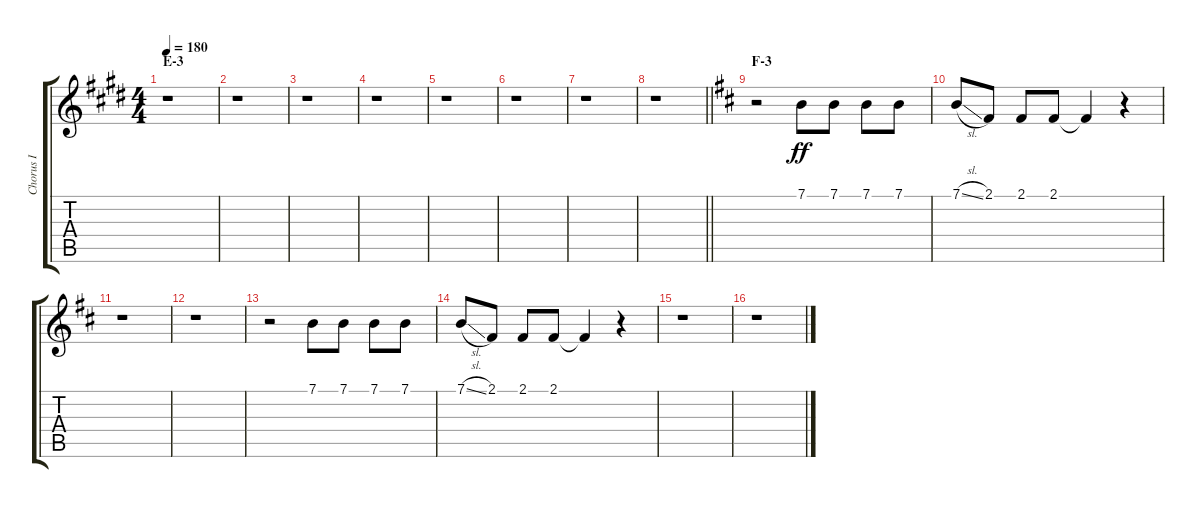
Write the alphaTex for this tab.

\track ("Chorus I" "Chorus I") {instrument voiceoohs}
\staff {score tabs}
\tuning (E4 B3 G3 D3 A2 E2) {hide}
\ts (4 4)
\section ("" "E-3")
\tempo 180
\clef g2
\ks e
r.1{dy ff} |
r.1 |
r.1 |
r.1 |
r.1 |
r.1 |
r.1 |
\barLineRight lightlight
r.1 |
\section ("" "F-3")
\ks d
r.2 7.1.8 7.1.8 7.1.8 7.1.8 |
7.1{sl}.8 2.1.8 2.1.8 2.1.8 2.1{t}.4 r.4 |
r.1 |
r.1 |
r.2 7.1.8 7.1.8 7.1.8 7.1.8 |
7.1{sl}.8 2.1.8 2.1.8 2.1.8 2.1{t}.4 r.4 |
r.1 |
r.1
